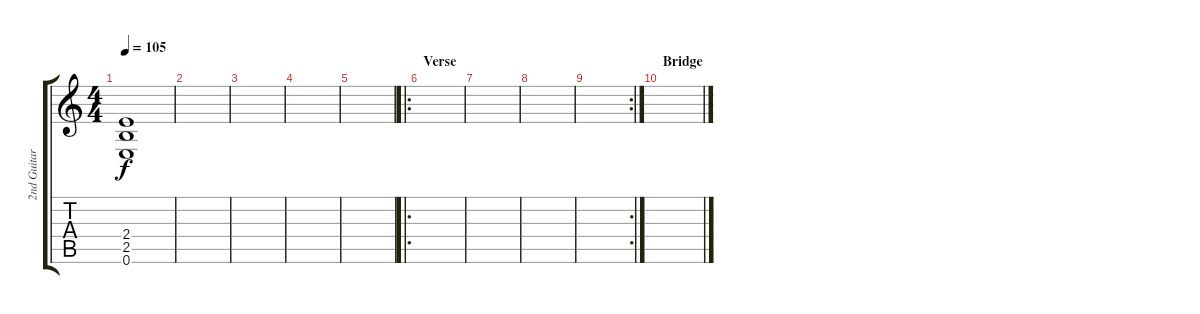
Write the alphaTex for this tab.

\track ("2nd Guitar" "2nd Guitar") {instrument electricguitarjazz}
\staff {score tabs}
\tuning (E4 B3 G3 D3 A2 E2) {hide}
\ts (4 4)
\tempo 105
\clef g2
\ks c
(2.4 2.5 0.6).1{dy f} |
|
|
|
|
\ro
\section ("" "Verse")
|
|
|
\rc 2
|
\section ("" "Bridge")
